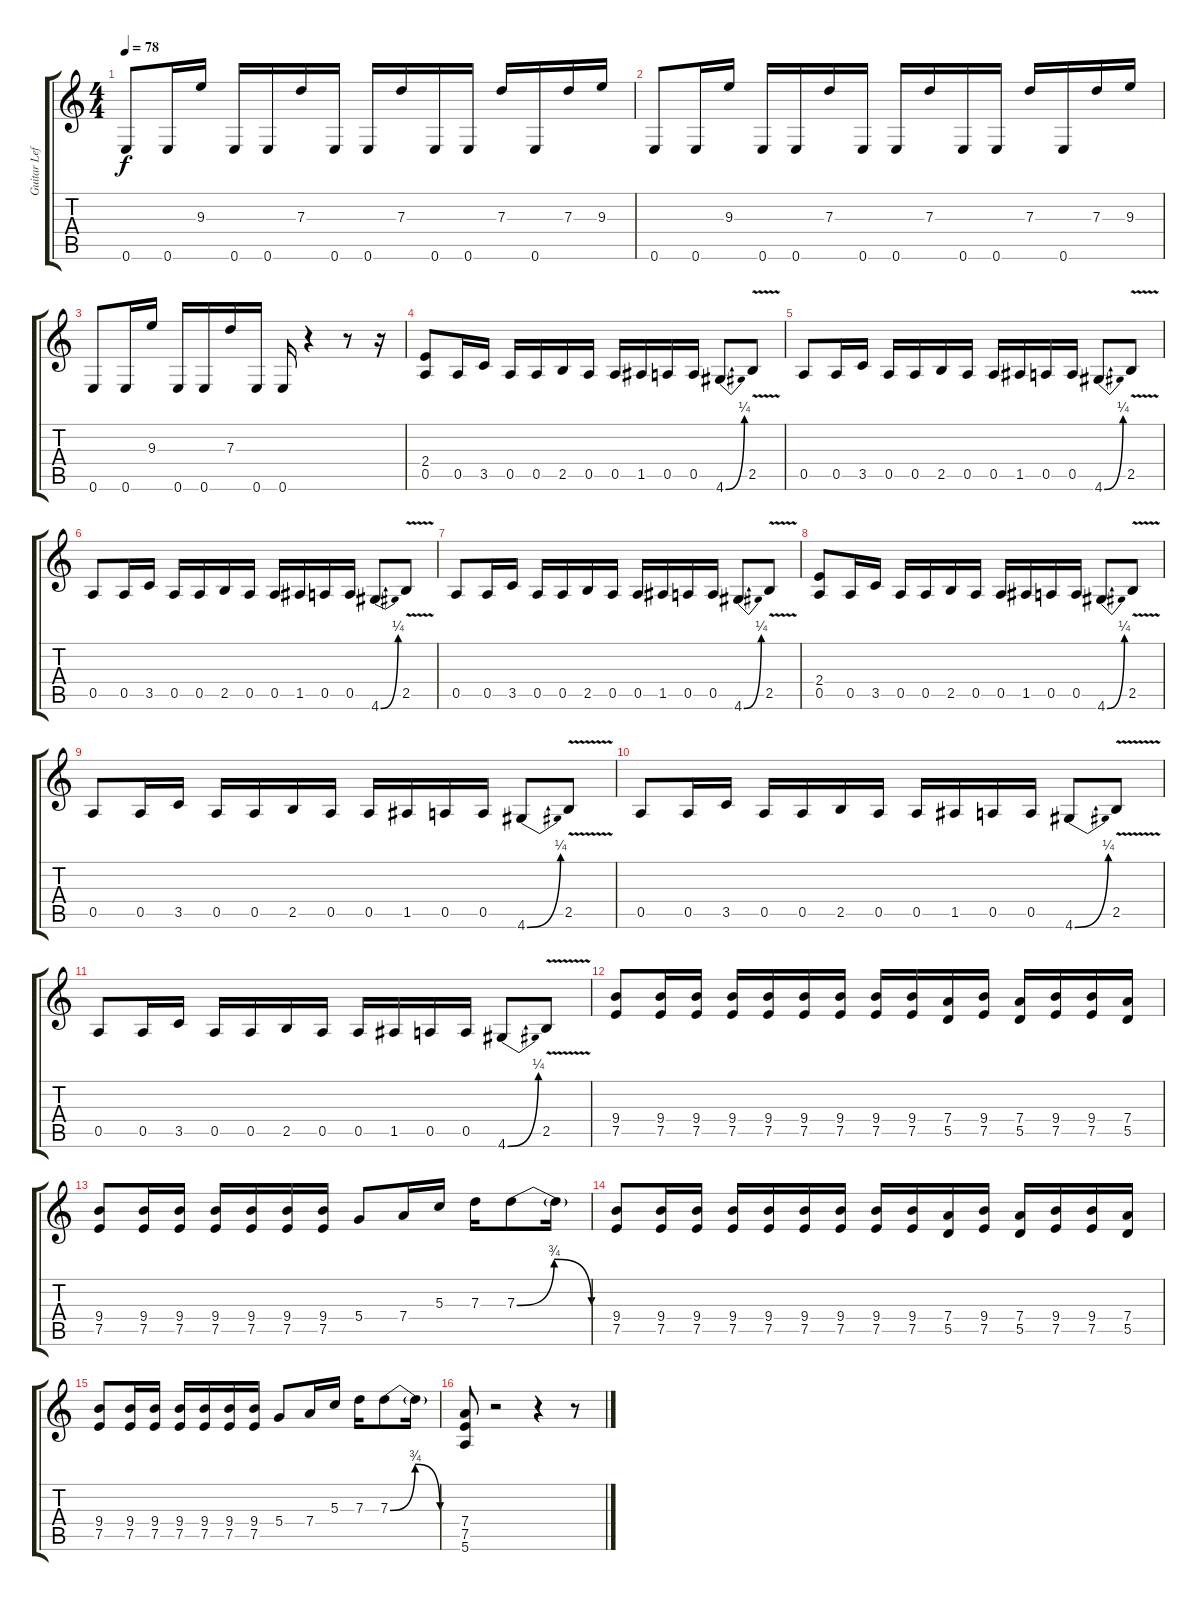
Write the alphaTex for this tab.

\track ("Guitar Left" "Guitar Lef") {instrument distortionguitar}
\staff {score tabs}
\tuning (E4 B3 G3 D3 A2 E2) {hide}
\ts (4 4)
\tempo 78
\clef g2
\ks c
0.6.8{dy f} 0.6.16 9.3.16 0.6.16 0.6.16 7.3.16 0.6.16 0.6.16 7.3.16 0.6.16 0.6.16 7.3.16 0.6.16 7.3.16 9.3.16 |
0.6.8 0.6.16 9.3.16 0.6.16 0.6.16 7.3.16 0.6.16 0.6.16 7.3.16 0.6.16 0.6.16 7.3.16 0.6.16 7.3.16 9.3.16 |
0.6.8 0.6.16 9.3.16 0.6.16 0.6.16 7.3.16 0.6.16 0.6.16 r.4 r.8 r.16 |
(2.4 0.5).8 0.5.16 3.5.16 0.5.16 0.5.16 2.5.16 0.5.16 0.5.16 1.5.16 0.5.16 0.5.16 4.6{be (bend 0 0 60 1)}.8 2.5{v}.8 |
0.5.8 0.5.16 3.5.16 0.5.16 0.5.16 2.5.16 0.5.16 0.5.16 1.5.16 0.5.16 0.5.16 4.6{be (bend 0 0 60 1)}.8 2.5{v}.8 |
0.5.8 0.5.16 3.5.16 0.5.16 0.5.16 2.5.16 0.5.16 0.5.16 1.5.16 0.5.16 0.5.16 4.6{be (bend 0 0 60 1)}.8 2.5{v}.8 |
0.5.8 0.5.16 3.5.16 0.5.16 0.5.16 2.5.16 0.5.16 0.5.16 1.5.16 0.5.16 0.5.16 4.6{be (bend 0 0 60 1)}.8 2.5{v}.8 |
(2.4 0.5).8 0.5.16 3.5.16 0.5.16 0.5.16 2.5.16 0.5.16 0.5.16 1.5.16 0.5.16 0.5.16 4.6{be (bend 0 0 60 1)}.8 2.5{v}.8 |
0.5.8 0.5.16 3.5.16 0.5.16 0.5.16 2.5.16 0.5.16 0.5.16 1.5.16 0.5.16 0.5.16 4.6{be (bend 0 0 60 1)}.8 2.5{v}.8 |
0.5.8 0.5.16 3.5.16 0.5.16 0.5.16 2.5.16 0.5.16 0.5.16 1.5.16 0.5.16 0.5.16 4.6{be (bend 0 0 60 1)}.8 2.5{v}.8 |
0.5.8 0.5.16 3.5.16 0.5.16 0.5.16 2.5.16 0.5.16 0.5.16 1.5.16 0.5.16 0.5.16 4.6{be (bend 0 0 60 1)}.8 2.5{v}.8 |
(9.4 7.5).8 (9.4 7.5).16 (9.4 7.5).16 (9.4 7.5).16 (9.4 7.5).16 (9.4 7.5).16 (9.4 7.5).16 (9.4 7.5).16 (9.4 7.5).16 (7.4 5.5).16 (9.4 7.5).16 (7.4 5.5).16 (9.4 7.5).16 (9.4 7.5).16 (7.4 5.5).16 |
(9.4 7.5).8 (9.4 7.5).16 (9.4 7.5).16 (9.4 7.5).16 (9.4 7.5).16 (9.4 7.5).16 (9.4 7.5).16 5.4.8 7.4.16 5.3.16 7.3.16 7.3{be (bendrelease 0 0 30 3 44 3 60 0)}.8 7.3{t}.16 |
(9.4 7.5).8 (9.4 7.5).16 (9.4 7.5).16 (9.4 7.5).16 (9.4 7.5).16 (9.4 7.5).16 (9.4 7.5).16 (9.4 7.5).16 (9.4 7.5).16 (7.4 5.5).16 (9.4 7.5).16 (7.4 5.5).16 (9.4 7.5).16 (9.4 7.5).16 (7.4 5.5).16 |
(9.4 7.5).8 (9.4 7.5).16 (9.4 7.5).16 (9.4 7.5).16 (9.4 7.5).16 (9.4 7.5).16 (9.4 7.5).16 5.4.8 7.4.16 5.3.16 7.3.16 7.3{be (bendrelease 0 0 30 3 44 3 60 0)}.8 7.3{t}.16 |
(7.4 7.5 5.6).8 r.2 r.4 r.8
